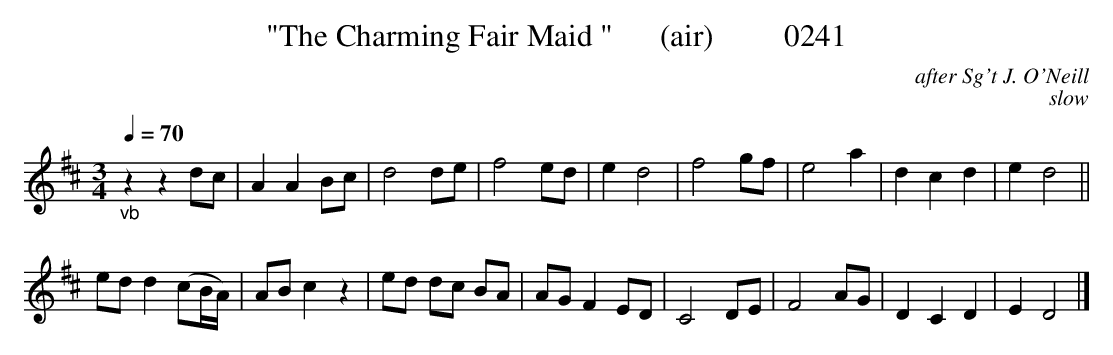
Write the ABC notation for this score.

X:1
T:"The Charming Fair Maid "      (air)         0241
C:after Sg't J. O'Neill
C:slow
Q:1/4=70
M:3/4
L:1/8
K:D
"_vb"z2z2dc|A2A2Bc|d4de|f4ed|e2d4|f4gf|e4a2|d2c2d2|e2d4||
ed d2(cB/2A/2)|AB c2z2|ed dc BA|AG F2ED|C4DE|F4AG|D2C2D2|E2D4|]
